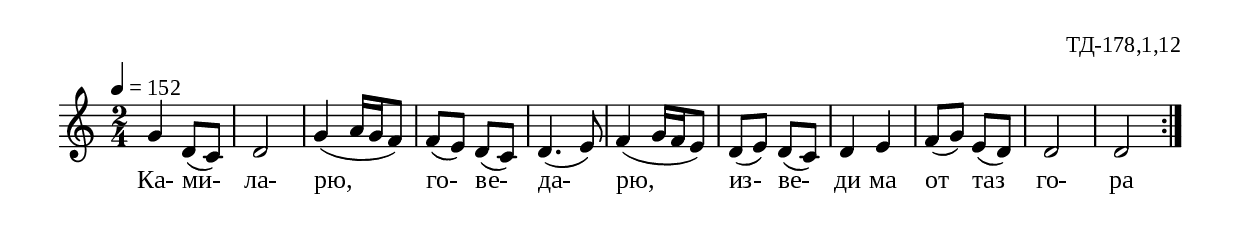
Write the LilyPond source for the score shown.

%{
TD_178_1_12
%}

\include "td-preamble.ly"

\score {
\relative c'' {
 \tempo 4 = 152
  \time 2/4
  g4 d8( c) d2 g4( a16[ g f8)] f( e) d([ c)] d4.( e8) f4( g16[ f e8)] d( e) d([ c)]
  d4 e f8( g) e([ d)] d2 d2
 \bar ":|" 
}
\addlyrics { Ка- ми- ла- рю, го- ве- да- рю, из- ве- ди ма от таз го- ра }
%
\layout {
  indent = #0
  line-width = 190\mm
  ragged-right=##f
}
%
\midi { 
	\context {
		\Score
		tempoWholesPerMinute = #(ly:make-moment 152 4)
		}
	}
}

\header{
  opus = "ТД-178,1,12"
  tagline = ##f
}


